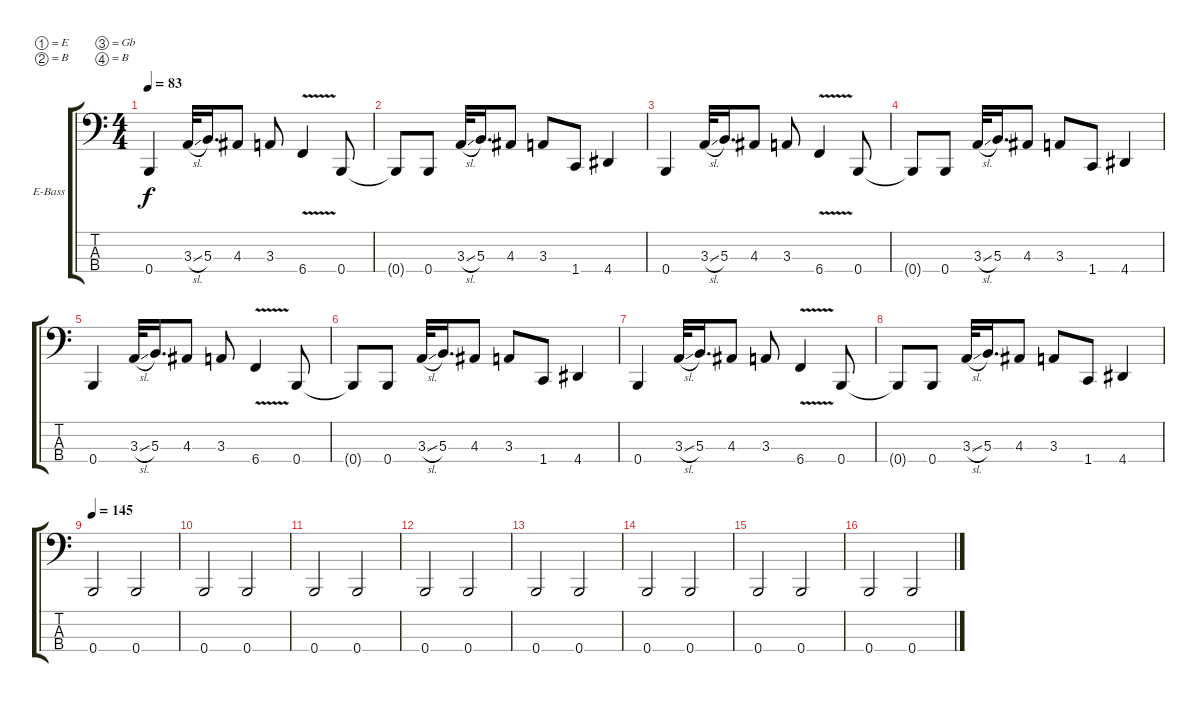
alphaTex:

\bracketExtendMode groupsimilarinstruments
\firstSystemTrackNameOrientation horizontal
\otherSystemsTrackNameOrientation horizontal
\track ("Adam Duce" "E-Bass") {instrument electricbasspick}
\staff {score tabs}
\tuning (E2 B1 Gb1 B0)
\ts (4 4)
\tempo 83
\clef f4
\ks c
0.4.4{dy f} 3.3{sl}.32 5.3.16{d} 4.3.8 3.3.8 6.4{v}.4 0.4.8 |
0.4{t}.8 0.4.8 3.3{sl}.32 5.3.16{d} 4.3.8 3.3.8 1.4.8 4.4.4 |
0.4.4 3.3{sl}.32 5.3.16{d} 4.3.8 3.3.8 6.4{v}.4 0.4.8 |
0.4{t}.8 0.4.8 3.3{sl}.32 5.3.16{d} 4.3.8 3.3.8 1.4.8 4.4.4 |
0.4.4 3.3{sl}.32 5.3.16{d} 4.3.8 3.3.8 6.4{v}.4 0.4.8 |
0.4{t}.8 0.4.8 3.3{sl}.32 5.3.16{d} 4.3.8 3.3.8 1.4.8 4.4.4 |
0.4.4 3.3{sl}.32 5.3.16{d} 4.3.8 3.3.8 6.4{v}.4 0.4.8 |
0.4{t}.8 0.4.8 3.3{sl}.32 5.3.16{d} 4.3.8 3.3.8 1.4.8 4.4.4 |
\tempo 145
0.4.2 0.4.2 |
0.4.2 0.4.2 |
0.4.2 0.4.2 |
0.4.2 0.4.2 |
0.4.2 0.4.2 |
0.4.2 0.4.2 |
0.4.2 0.4.2 |
0.4.2 0.4.2
